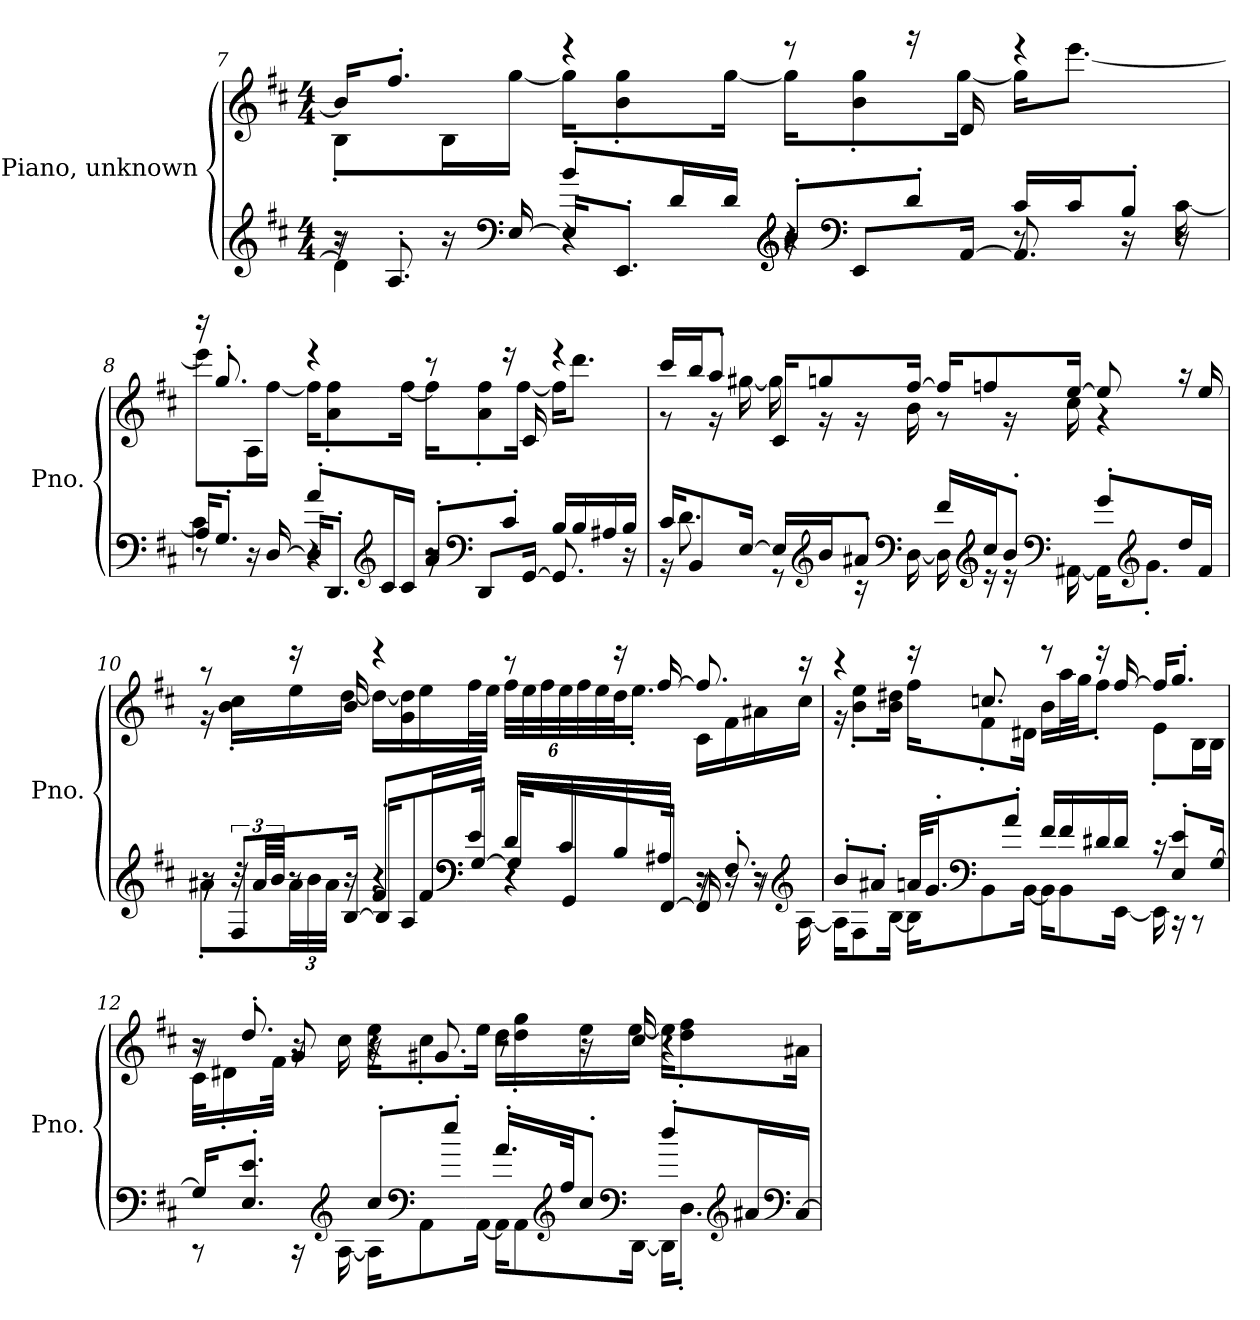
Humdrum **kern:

**kern	**kern
*part1	*part1
*staff2	*staff1
*I"Piano, unknown	*
*I'Pno.	*
!!LO:LB:g=z
*clefG2	*clefG2
*k[f#c#]	*k[f#c#]
*M4/4	*M4/4
=7	=7
*^	*^
*	*^	*	*
16r	4d\]	8r	16b/KL]	8B'\L
8.A'/	.	.	8.ff#'/J	.
.	.	16r	.	16B\L
*clefF4	*	*	*	*
.	.	[16E/	.	[16gg\JJ
8b'/L	4r	16E/KL]	4r	16gg\KL]
.	.	8.EE'/J	.	8b\' 8gg\'
16d/L	.	.	.	.
16d/JJ	.	.	.	[16gg\Jk
*clefG2	*	*	*	*
8b'/L	4r	16r	8r	16gg\KL]
*clefF4	*	*	*	*
.	.	8EE/L	.	8b\' 8gg\'
8d'/J	.	.	16r	.
.	.	[16AA/Jk	16d/	[16gg\Jk
16c#/LL	8r	8.AA/]	4r	16gg\KL]
16c#/J	.	.	.	[8.eee\J
8B'/J	16r	.	.	.
.	[16c#\	16r	.	.
!!LO:PB:g=z	!!
=8	=8	=8	=8	=8
16A/KL	4c#\]	8r	16r	8eee\L]
8.G'/J	.	.	8.gg'/	.
.	.	16r	.	16A\L
.	.	[16D/	.	[16ff#\JJ
8a'/L	4r	16D/KL]	4r	16ff#\KL]
.	.	8.DD'/J	.	8a\' 8ff#\'
*clefG2	*	*	*	*
16c#/L	.	.	.	.
16c#/JJ	.	.	.	[16ff#\Jk
8a'/L	2r	16r	8r	16ff#\KL]
*clefF4	*	*	*	*
.	.	8DD/L	.	8a\' 8ff#\'
8c#'/J	.	.	16r	.
.	.	[16GG/Jk	16c#/	[16ff#\Jk
16B/LL	.	8.GG/]	4r	16ff#\KL]
16B/	.	.	.	8.ddd\J
16A#X/	.	.	.	.
16B/JJ	.	16r	.	.
*	*v	*v	*	*
!!LO:LB:g=z	!!
=9	=9	=9	=9
16c#/KL	16r	16ccc#/LL	8r
8BB/	8.d\	16bb/J	.
.	.	8aa'/J	16r
[16E/Jk	.	.	[16gg#X\
16E/LL]	8r	16c#/KL	16gg#\]
*clefG2	*	*	*
16b/J	.	8ggn/	16r
8a#X'/J	16r	.	16r
*clefF4	*	*	*
.	[16D\	[16ff#/Jk	16b\
16f#/LL	16D\]	16ff#/KL]	8r
*clefG2	*	*	*
16cc#/J	16r	8ffn/	.
8b'/J	16r	.	16r
*clefF4	*	*	*
.	[16AA#X\	[16ee/Jk	16cc#\
8g'/L	16AA#\KL]	8ee/]	4r
*clefG2	*	*	*
.	8.g'\J	.	.
16dd/L	.	16r	.
16f#/JJ	.	16ee/	.
!!LO:LB:g=z	!!
=10	=10	=10	=10
*	*^	*	*
16r	8a#X'\L	16r	8r	16r
48r	.	8F#/L	.	16b\' 16cc#\'LL
48a#/LLL	.	.	.	.
48b/JJJ	.	.	.	.
*	*Xbrackettup	*	*	*
8r	48a#\LL	.	16r	16ee\
.	48b\	.	.	.
.	48a#\JJJ	.	.	.
.	16r	[16B/Jk	16b/	[16dd\JJ
8f#'/L	4r	16B/KL]	4r	16dd\LL_
.	.	8A/	.	16g\ 16dd\]
16f#/L	.	.	.	16ee\
*clefF4	*	*	*	*
16e/JJ	.	[16G/Jk	.	32ff#\L
.	.	.	.	32ee\JJJ
*	*	*	*	*Xbrackettup
16d/LL	4r	16G/KL]	8r	48ff#\LLL
.	.	.	.	48ee\
.	.	.	.	48ff#\
16c#/	.	8GG/	.	48ee\
.	.	.	.	48ff#\
.	.	.	.	48ee\
16B/	.	.	16r	32dd\J
.	.	.	.	16.ee'\JJ
16A#X/JJ	.	[16FF#/Jk	[16ff#/	.
16r	8r	16FF#/]	8.ff#/]	16c#\LL
8.F#'/	.	16r	.	16f#\
.	16r	8r	.	16a#X\
*clefG2	*	*	*	*
.	[16A#\	.	16r	16cc#\JJ
*	*v	*v	*	*
!!LO:LB:g=z	!!
=11	=11	=11	=11
8b'/L	16A#\KL]	4r	16r
.	8F#\	.	8b\' 8ee\'L
8a#X'/J	.	.	.
.	[16B\Jk	.	16b\ 16dd#X\Jk
32an/KLL	16B\KL]	16r	16ff#\KL
16.g'/J	.	.	.
*clefF4	*	*	*
.	8BB\	8.ccn/	8f#'\
8a'/J	.	.	.
.	[16BB\Jk	.	16d#X\Jk
16f#/LL	16BB\KL]	8r	16b\LL
16f#/	8BB\	.	32aa\L
.	.	.	32gg\JJ
16d#X/	.	16r	8ff#'\J
16d#/JJ	[16EE\Jk	[16ff#/	.
16r	16EE\]	16ff#/KL]	8e'\L
8E/' 8e/'L	16r	8.gg'/J	.
.	8r	.	16B\L
[16G/Jk	.	.	16B\JJ
!!LO:LB:g=z
=12	=12	=12	=12
*	*	*	*^
16G/KL]	8r	16r	32c#\KLL	8r
.	.	.	16d#X'\	.
8.E/' 8.e/'J	.	8.dd'/	.	.
.	.	.	32f#\JJk	.
.	16r	.	16r	8g/
*clefG2	*	*	*	*
.	[16A\	.	16cc#\	.
8cc#'/L	16A\KL]	4r	16ee\KL	16r
*clefF4	*	*	*	*
.	8AA\	.	8cc#'\	8.g#X/
8ee'/J	.	.	.	.
.	[16AA\Jk	.	16ee\Jk	.
16.a'/LL	16AA\KL]	8r	16dd\LL	2r
.	8AA\	.	16dd\' 16gg\'	.
*clefG2	*	*	*	*
32ff#/JK	.	.	.	.
8cc#'/J	.	16r	16ee\	.
*clefF4	*	*	*	*
.	[16DD\Jk	16cc#/	[16ee\JJ	.
8dd'/L	16DD\KL]	4r	16ee\KL]	.
.	8.D'\J	.	8dd\' 8ff#\'	.
*clefG2	*	*	*	*
16a#X/L	.	.	.	.
*clefF4	*	*	*	*
[16C#/JJ	.	.	16a#X\Jk	.
*v	*v	*	*	*
*	*v	*v	*v
=	=
*-	*-
